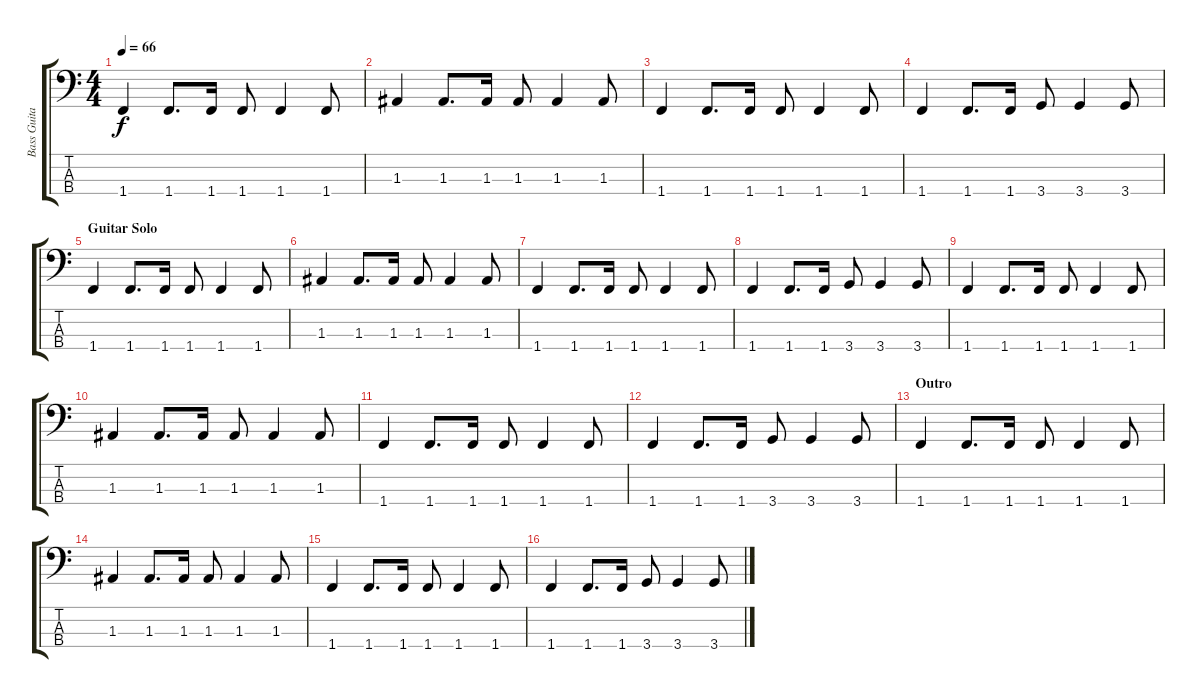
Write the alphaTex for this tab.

\track ("Bass Guitar" "Bass Guita") {instrument electricbassfinger}
\staff {score tabs}
\tuning (G2 D2 A1 E1) {hide}
\ts (4 4)
\tempo 66
\clef f4
\ks c
1.4.4{dy f} 1.4.8{d} 1.4.16 1.4.8 1.4.4 1.4.8 |
1.3.4 1.3.8{d} 1.3.16 1.3.8 1.3.4 1.3.8 |
1.4.4 1.4.8{d} 1.4.16 1.4.8 1.4.4 1.4.8 |
1.4.4 1.4.8{d} 1.4.16 3.4.8 3.4.4 3.4.8 |
\section ("" "Guitar Solo")
1.4.4 1.4.8{d} 1.4.16 1.4.8 1.4.4 1.4.8 |
1.3.4 1.3.8{d} 1.3.16 1.3.8 1.3.4 1.3.8 |
1.4.4 1.4.8{d} 1.4.16 1.4.8 1.4.4 1.4.8 |
1.4.4 1.4.8{d} 1.4.16 3.4.8 3.4.4 3.4.8 |
1.4.4 1.4.8{d} 1.4.16 1.4.8 1.4.4 1.4.8 |
1.3.4 1.3.8{d} 1.3.16 1.3.8 1.3.4 1.3.8 |
1.4.4 1.4.8{d} 1.4.16 1.4.8 1.4.4 1.4.8 |
1.4.4 1.4.8{d} 1.4.16 3.4.8 3.4.4 3.4.8 |
\section ("" "Outro")
1.4.4 1.4.8{d} 1.4.16 1.4.8 1.4.4 1.4.8 |
1.3.4 1.3.8{d} 1.3.16 1.3.8 1.3.4 1.3.8 |
1.4.4 1.4.8{d} 1.4.16 1.4.8 1.4.4 1.4.8 |
1.4.4 1.4.8{d} 1.4.16 3.4.8 3.4.4 3.4.8
